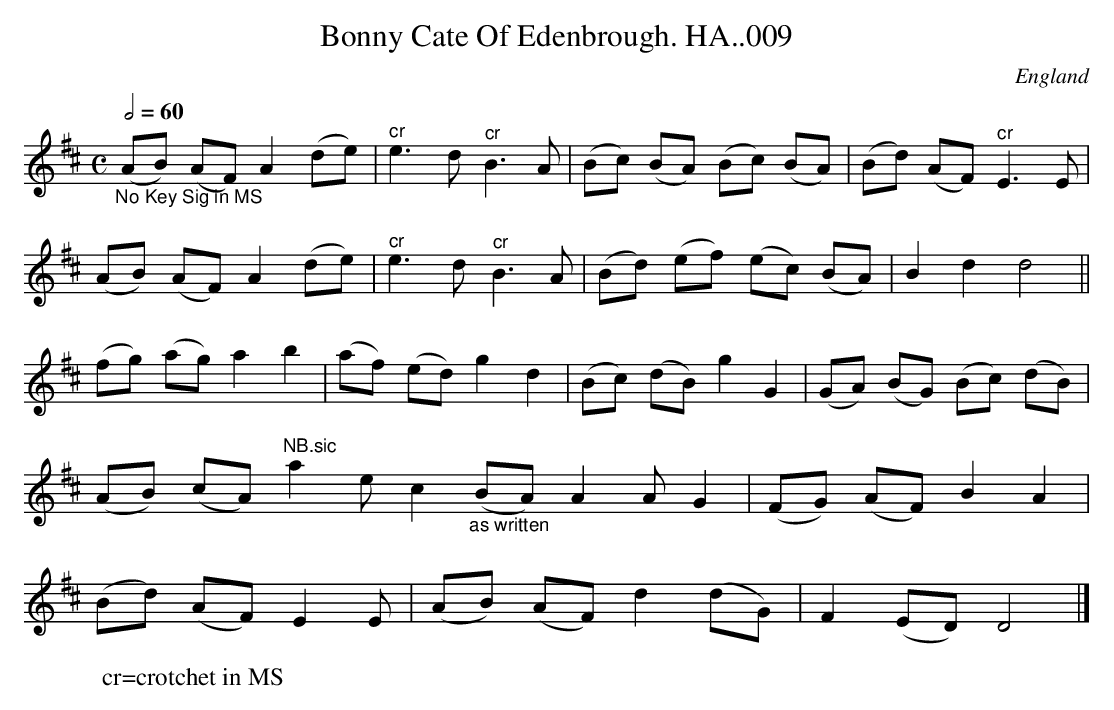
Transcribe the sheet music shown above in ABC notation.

X:1
T:Bonny Cate Of Edenbrough. HA..009
M:C
L:1/8
Q:1/2=60
O:England
K:D major
"_No Key Sig in MS"(AB) (AF) A2 (de)|"^cr"e3d "^cr"B3A|\
(Bc) (BA) (Bc) (BA)|(Bd) (AF) "^cr"E3E|!
(AB) (AF) A2 (de)|"^cr"e3d "^cr"B3A|\
(Bd) (ef) (ec) (BA)|B2d2d4||!
(fg) (ag) a2b2|(af) (ed) g2d2|\
(Bc) (dB) g2G2|(GA) (BG) (Bc) (dB)|!
(AB) (cA) "^NB.sic"a2e c2 "_as written"(BA) A2AG2|(FG) (AF) B2A2|!
(Bd) (AF) E2E|(AB) (AF) d2 (dG)|F2 (ED)D4|]
W:cr=crotchet in MS
